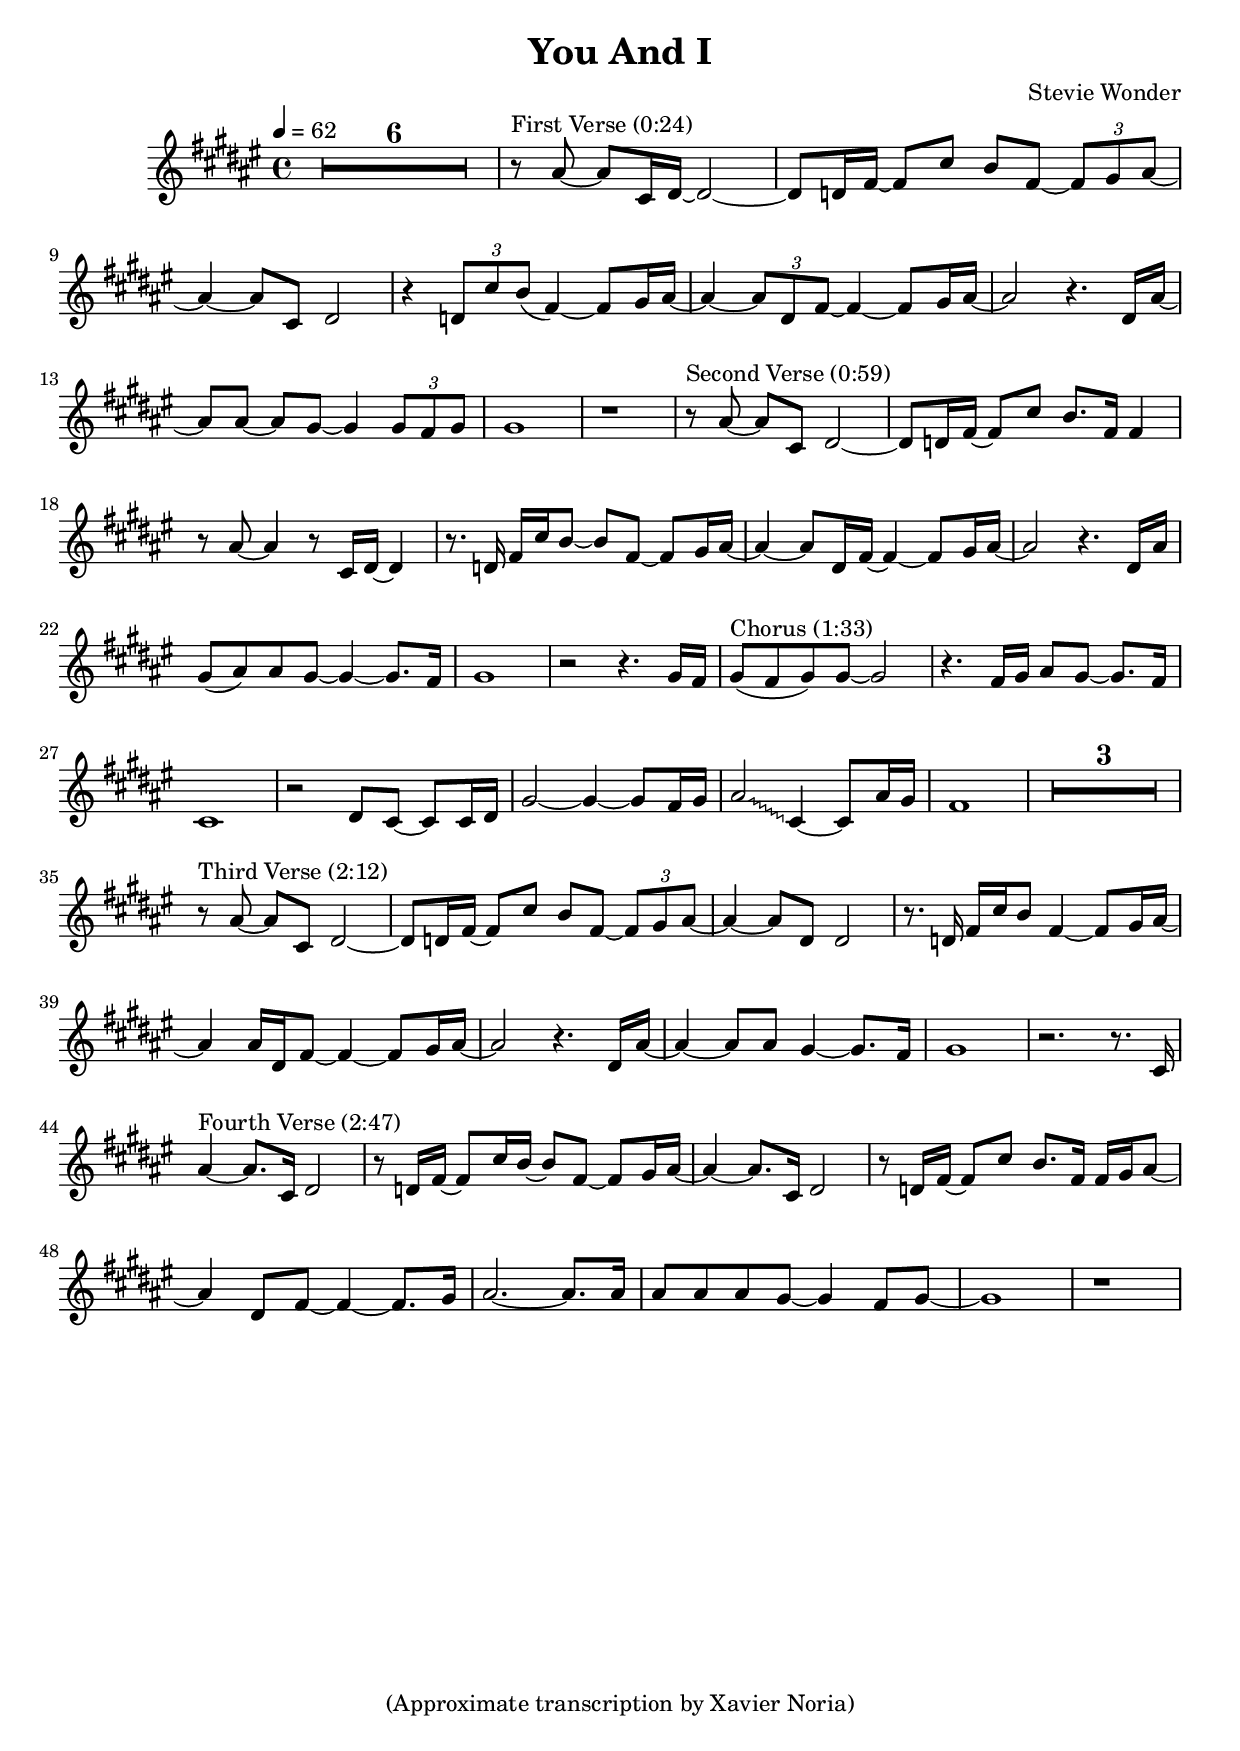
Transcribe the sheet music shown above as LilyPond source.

\version "2.16.0"

\include "english.ly"

\header {
  title    = "You And I"
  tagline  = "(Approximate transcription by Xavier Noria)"
  composer = "Stevie Wonder"
}

melody = \relative c'' {
  \clef treble
  \key fs \major
  \time 4/4
  \tempo 4 = 62

  \compressFullBarRests
  \override MultiMeasureRest #'expand-limit = #2
  \override Glissando #'style = #'zigzag

  % --- Introduction -----------------------------------------------------------

  % 1 ~ 0:00
  R1*6 |


  % --- First Verse ------------------------------------------------------------

  % 7 ~ 0:24
  r8^"First Verse (0:24)" as ~ as cs,16  ds16 ~ ds2 ~ |

  % 8 ~ 0:28
  ds8 d16 fs ~ fs8 cs' b fs ~ \times 2/3 { fs gs as ~ } |

  % 9 ~ 0:32
  as4 ~ as8 cs,8 ds2 ~ |

  % 10 ~ 0:35
  r4 \times 2/3 { d8 cs' b( } fs4) ~ fs8 gs16 as ~ |

  % 11 ~ 0:39
  as4 ~ \times 2/3 { as8 ds, fs ~ } fs4 ~ fs8 gs16 as ~ |

  % 12 ~ 0:43
  as2 r4. ds,16 as' ~ |

  % 13 ~ 0:47
  as8[ as] ~ as gs ~ gs4 \times 2/3 { gs8 fs gs } |

  % 14 ~ 0:51
  gs1 |

  % 15 ~ 0:55
  r1 |


  % --- Second Verse -----------------------------------------------------------

  % 16 ~ 0:59
  r8^"Second Verse (0:59)" as8 ~ as[ cs,] ds2 ~ |

  % 17 ~ 1:03
  ds8 d16 fs ~ fs8 cs' b8. fs16 fs4 |

  % 18 ~ 1:06
  r8 as ~ as4 r8 cs,16 ds ~ ds4 ~ |

  % 19 ~ 1:10
  r8. d16 fs cs' b8 ~ b8 fs ~ fs8 gs16 as ~ |

  % 20 ~ 1:14
  as4 ~ as8 ds,16 fs ~ fs4 ~ fs8 gs16 as ~ |

  % 21 ~ 1:18
  as2 r4. ds,16 as' ~ |

  % 22 ~ 1:22
  gs8( as8) as gs ~ gs4 ~ gs8. fs16  |

  % 23 ~ 1:26
  gs1 |

  % 24 ~ 1:30
  r2 r4. gs16 fs |


  % --- Chrorus ----------------------------------------------------------------

  % 25 ~ 1:33
  gs8(^"Chorus (1:33)" fs8 gs8) gs ~ gs2 |

  % 26 ~ 1:37
  r4. fs16 gs as8 gs8 ~ gs8. fs16 |

  % 27 ~ 1:41
  cs1 |

  % 28 ~ 1:45
  r2 ds8 cs ~ cs8 cs16 ds |

  % 29 ~ 1:49
  gs2 ~ gs4 ~ gs8 fs16 gs16 |

  % 30 ~ 1:53
  as2 \glissando cs,4 ~ cs8 as'16 gs16 |

  % 31 ~ 1:57
  fs1 |

  % --- Bridge -----------------------------------------------------------------

  % 32 ~ 2:00
  R1*3


  % --- Third Verse ------------------------------------------------------------

  % 35 ~ 2:12
  r8^"Third Verse (2:12)" as ~ as[ cs,] ds2 ~ |

  % 36 ~ 2:16
  ds8 d16 fs ~ fs8 cs' b fs ~ \times 2/3 { fs gs as ~ } |

  % 37 ~ 2:20
  as4 ~ as8 ds,8 ds2 ~ |

  % 38 ~ 2:24
  r8. d16 fs cs' b8 fs4 ~ fs8 gs16 as ~ |

  % 39 ~ 2:28
  as4 as16 ds,16 fs8 ~ fs4 ~ fs8 gs16 as ~ |

  % 40 ~ 2:3
  as2 r4. ds,16 as' ~ |

  % 41 ~ 2:35
  as4 ~ as8 as gs4 ~ gs8. fs16 |

  % 42 ~ 2:39
  gs1 |

  % 43 ~ 2:43
  r2. r8. cs,16 |


  % --- Fourth Verse -----------------------------------------------------------

  % 44 ~ 2:47
  as'4^"Fourth Verse (2:47)" ~ as8.[ cs,16] ds2 ~ |

  % 45 ~ 2:51
  r8 d16[ fs] ~ fs8 cs'16 b ~ b8 fs ~ fs gs16 as ~ |

  % 46 ~ 2:55
  as4 ~ as8. cs,16 ds2 |

  % 47 ~ 2:59
  r8 d16[ fs] ~ fs8 cs' b8. fs16 fs gs as8 ~ |

  % 48 ~ 3:02
  as4 ds,8 fs ~ fs4 ~ fs8. gs16 |

  % 49 ~ 3:06
  as2. ~ as8. as16 |

  % 50 ~ 3:10
  as8 as as gs ~ gs4 fs8 gs ~ |

  % 51 ~ 3:14
  gs1 |

  % 52 ~ 3:18
  r1 |
}

\score {
  \new Staff \melody
}
